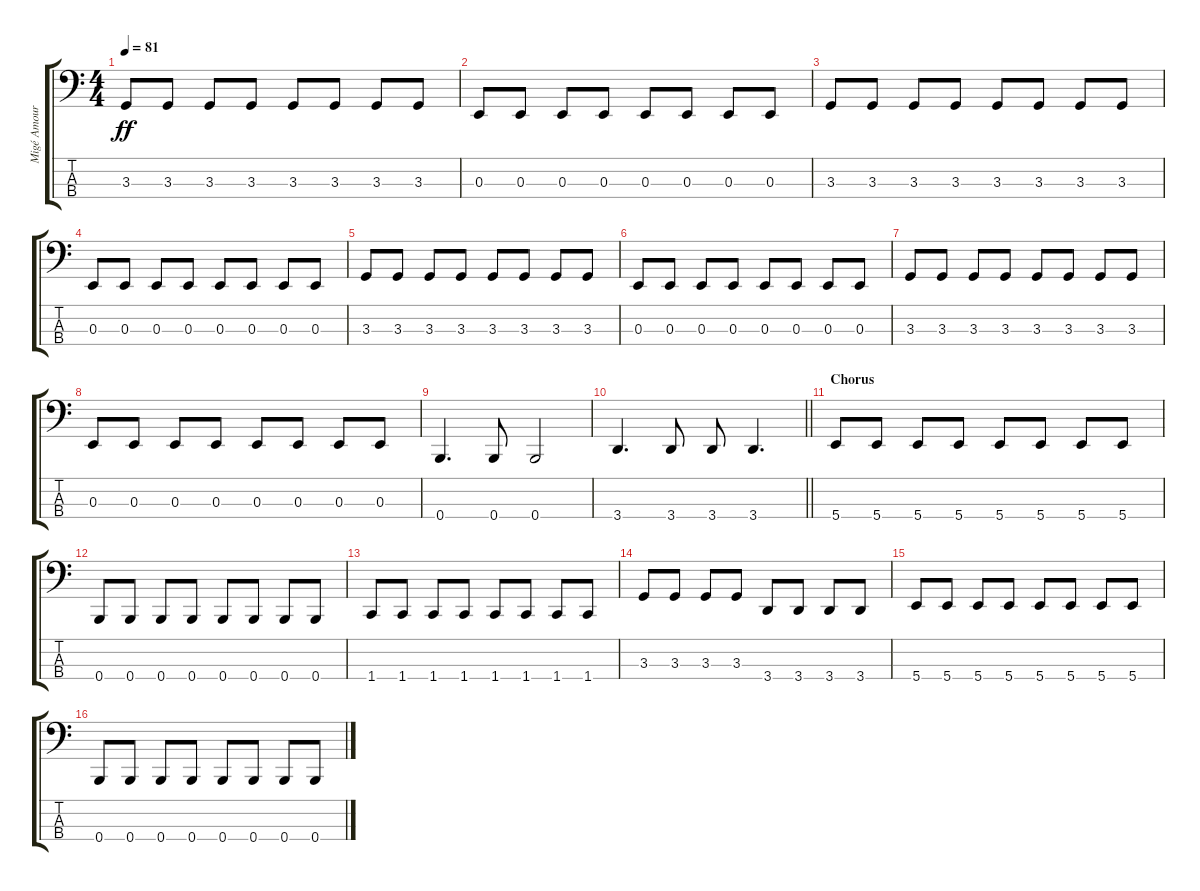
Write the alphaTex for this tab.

\track ("Migé Amour (Bass)" "Migé Amour") {instrument electricbassfinger}
\staff {score tabs}
\tuning (D2 A1 E1 B0) {hide}
\ts (4 4)
\tempo 81
\clef f4
\ks c
3.3.8{dy ff} 3.3.8 3.3.8 3.3.8 3.3.8 3.3.8 3.3.8 3.3.8 |
0.3.8 0.3.8 0.3.8 0.3.8 0.3.8 0.3.8 0.3.8 0.3.8 |
3.3.8 3.3.8 3.3.8 3.3.8 3.3.8 3.3.8 3.3.8 3.3.8 |
0.3.8 0.3.8 0.3.8 0.3.8 0.3.8 0.3.8 0.3.8 0.3.8 |
3.3.8 3.3.8 3.3.8 3.3.8 3.3.8 3.3.8 3.3.8 3.3.8 |
0.3.8 0.3.8 0.3.8 0.3.8 0.3.8 0.3.8 0.3.8 0.3.8 |
3.3.8 3.3.8 3.3.8 3.3.8 3.3.8 3.3.8 3.3.8 3.3.8 |
0.3.8 0.3.8 0.3.8 0.3.8 0.3.8 0.3.8 0.3.8 0.3.8 |
0.4.4{d} 0.4.8 0.4.2 |
\barLineRight lightlight
3.4.4{d} 3.4.8 3.4.8 3.4.4{d} |
\section ("" "Chorus")
5.4.8 5.4.8 5.4.8 5.4.8 5.4.8 5.4.8 5.4.8 5.4.8 |
0.4.8 0.4.8 0.4.8 0.4.8 0.4.8 0.4.8 0.4.8 0.4.8 |
1.4.8 1.4.8 1.4.8 1.4.8 1.4.8 1.4.8 1.4.8 1.4.8 |
3.3.8 3.3.8 3.3.8 3.3.8 3.4.8 3.4.8 3.4.8 3.4.8 |
5.4.8 5.4.8 5.4.8 5.4.8 5.4.8 5.4.8 5.4.8 5.4.8 |
0.4.8 0.4.8 0.4.8 0.4.8 0.4.8 0.4.8 0.4.8 0.4.8
